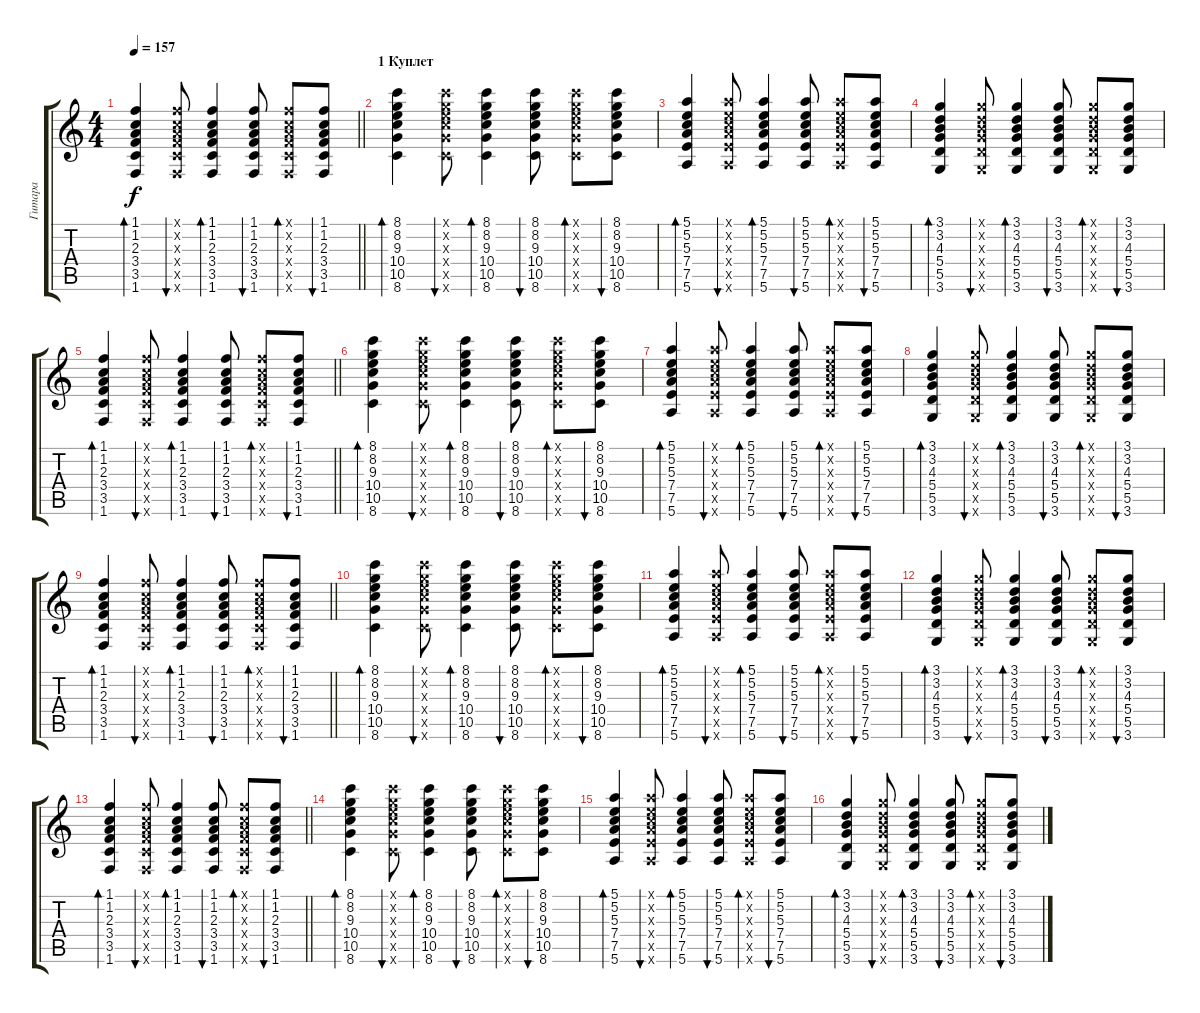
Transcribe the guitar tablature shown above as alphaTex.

\track ("Гитара" "Гитара") {instrument acousticguitarsteel}
\staff {score tabs}
\tuning (E4 B3 G3 D3 A2 E2) {hide}
\ts (4 4)
\tempo 157
\clef g2
\barLineRight lightlight
\ks c
(1.1 1.2 2.3 3.4 3.5 1.6).4{bd 30 dy f} (1.1{x} 1.2{x} 2.3{x} 3.4{x} 3.5{x} 1.6{x}).8{bu 30} (1.1 1.2 2.3 3.4 3.5 1.6).4{bd 30} (1.1 1.2 2.3 3.4 3.5 1.6).8{bu 30} (1.1{x} 1.2{x} 2.3{x} 3.4{x} 3.5{x} 1.6{x}).8{bd 30} (1.1 1.2 2.3 3.4 3.5 1.6).8{bu 30} |
\section ("" "1 Куплет")
(8.1 8.2 9.3 10.4 10.5 8.6).4{bd 30} (8.1{x} 8.2{x} 9.3{x} 10.4{x} 10.5{x} 8.6{x}).8{bu 30} (8.1 8.2 9.3 10.4 10.5 8.6).4{bd 30} (8.1 8.2 9.3 10.4 10.5 8.6).8{bu 30} (8.1{x} 8.2{x} 9.3{x} 10.4{x} 10.5{x} 8.6{x}).8{bd 30} (8.1 8.2 9.3 10.4 10.5 8.6).8{bu 30} |
(5.1 5.2 5.3 7.4 7.5 5.6).4{bd 30} (5.1{x} 5.2{x} 5.3{x} 7.4{x} 7.5{x} 5.6{x}).8{bu 30} (5.1 5.2 5.3 7.4 7.5 5.6).4{bd 30} (5.1 5.2 5.3 7.4 7.5 5.6).8{bu 30} (5.1{x} 5.2{x} 5.3{x} 7.4{x} 7.5{x} 5.6{x}).8{bd 30} (5.1 5.2 5.3 7.4 7.5 5.6).8{bu 30} |
(3.1 3.2 4.3 5.4 5.5 3.6).4{bd 30} (3.1{x} 3.2{x} 4.3{x} 5.4{x} 5.5{x} 3.6{x}).8{bu 30} (3.1 3.2 4.3 5.4 5.5 3.6).4{bd 30} (3.1 3.2 4.3 5.4 5.5 3.6).8{bu 30} (3.1{x} 3.2{x} 4.3{x} 5.4{x} 5.5{x} 3.6{x}).8{bd 30} (3.1 3.2 4.3 5.4 5.5 3.6).8{bu 30} |
\barLineRight lightlight
(1.1 1.2 2.3 3.4 3.5 1.6).4{bd 30} (1.1{x} 1.2{x} 2.3{x} 3.4{x} 3.5{x} 1.6{x}).8{bu 30} (1.1 1.2 2.3 3.4 3.5 1.6).4{bd 30} (1.1 1.2 2.3 3.4 3.5 1.6).8{bu 30} (1.1{x} 1.2{x} 2.3{x} 3.4{x} 3.5{x} 1.6{x}).8{bd 30} (1.1 1.2 2.3 3.4 3.5 1.6).8{bu 30} |
(8.1 8.2 9.3 10.4 10.5 8.6).4{bd 30} (8.1{x} 8.2{x} 9.3{x} 10.4{x} 10.5{x} 8.6{x}).8{bu 30} (8.1 8.2 9.3 10.4 10.5 8.6).4{bd 30} (8.1 8.2 9.3 10.4 10.5 8.6).8{bu 30} (8.1{x} 8.2{x} 9.3{x} 10.4{x} 10.5{x} 8.6{x}).8{bd 30} (8.1 8.2 9.3 10.4 10.5 8.6).8{bu 30} |
(5.1 5.2 5.3 7.4 7.5 5.6).4{bd 30} (5.1{x} 5.2{x} 5.3{x} 7.4{x} 7.5{x} 5.6{x}).8{bu 30} (5.1 5.2 5.3 7.4 7.5 5.6).4{bd 30} (5.1 5.2 5.3 7.4 7.5 5.6).8{bu 30} (5.1{x} 5.2{x} 5.3{x} 7.4{x} 7.5{x} 5.6{x}).8{bd 30} (5.1 5.2 5.3 7.4 7.5 5.6).8{bu 30} |
(3.1 3.2 4.3 5.4 5.5 3.6).4{bd 30} (3.1{x} 3.2{x} 4.3{x} 5.4{x} 5.5{x} 3.6{x}).8{bu 30} (3.1 3.2 4.3 5.4 5.5 3.6).4{bd 30} (3.1 3.2 4.3 5.4 5.5 3.6).8{bu 30} (3.1{x} 3.2{x} 4.3{x} 5.4{x} 5.5{x} 3.6{x}).8{bd 30} (3.1 3.2 4.3 5.4 5.5 3.6).8{bu 30} |
\barLineRight lightlight
(1.1 1.2 2.3 3.4 3.5 1.6).4{bd 30} (1.1{x} 1.2{x} 2.3{x} 3.4{x} 3.5{x} 1.6{x}).8{bu 30} (1.1 1.2 2.3 3.4 3.5 1.6).4{bd 30} (1.1 1.2 2.3 3.4 3.5 1.6).8{bu 30} (1.1{x} 1.2{x} 2.3{x} 3.4{x} 3.5{x} 1.6{x}).8{bd 30} (1.1 1.2 2.3 3.4 3.5 1.6).8{bu 30} |
(8.1 8.2 9.3 10.4 10.5 8.6).4{bd 30} (8.1{x} 8.2{x} 9.3{x} 10.4{x} 10.5{x} 8.6{x}).8{bu 30} (8.1 8.2 9.3 10.4 10.5 8.6).4{bd 30} (8.1 8.2 9.3 10.4 10.5 8.6).8{bu 30} (8.1{x} 8.2{x} 9.3{x} 10.4{x} 10.5{x} 8.6{x}).8{bd 30} (8.1 8.2 9.3 10.4 10.5 8.6).8{bu 30} |
(5.1 5.2 5.3 7.4 7.5 5.6).4{bd 30} (5.1{x} 5.2{x} 5.3{x} 7.4{x} 7.5{x} 5.6{x}).8{bu 30} (5.1 5.2 5.3 7.4 7.5 5.6).4{bd 30} (5.1 5.2 5.3 7.4 7.5 5.6).8{bu 30} (5.1{x} 5.2{x} 5.3{x} 7.4{x} 7.5{x} 5.6{x}).8{bd 30} (5.1 5.2 5.3 7.4 7.5 5.6).8{bu 30} |
(3.1 3.2 4.3 5.4 5.5 3.6).4{bd 30} (3.1{x} 3.2{x} 4.3{x} 5.4{x} 5.5{x} 3.6{x}).8{bu 30} (3.1 3.2 4.3 5.4 5.5 3.6).4{bd 30} (3.1 3.2 4.3 5.4 5.5 3.6).8{bu 30} (3.1{x} 3.2{x} 4.3{x} 5.4{x} 5.5{x} 3.6{x}).8{bd 30} (3.1 3.2 4.3 5.4 5.5 3.6).8{bu 30} |
\barLineRight lightlight
(1.1 1.2 2.3 3.4 3.5 1.6).4{bd 30} (1.1{x} 1.2{x} 2.3{x} 3.4{x} 3.5{x} 1.6{x}).8{bu 30} (1.1 1.2 2.3 3.4 3.5 1.6).4{bd 30} (1.1 1.2 2.3 3.4 3.5 1.6).8{bu 30} (1.1{x} 1.2{x} 2.3{x} 3.4{x} 3.5{x} 1.6{x}).8{bd 30} (1.1 1.2 2.3 3.4 3.5 1.6).8{bu 30} |
(8.1 8.2 9.3 10.4 10.5 8.6).4{bd 30} (8.1{x} 8.2{x} 9.3{x} 10.4{x} 10.5{x} 8.6{x}).8{bu 30} (8.1 8.2 9.3 10.4 10.5 8.6).4{bd 30} (8.1 8.2 9.3 10.4 10.5 8.6).8{bu 30} (8.1{x} 8.2{x} 9.3{x} 10.4{x} 10.5{x} 8.6{x}).8{bd 30} (8.1 8.2 9.3 10.4 10.5 8.6).8{bu 30} |
(5.1 5.2 5.3 7.4 7.5 5.6).4{bd 30} (5.1{x} 5.2{x} 5.3{x} 7.4{x} 7.5{x} 5.6{x}).8{bu 30} (5.1 5.2 5.3 7.4 7.5 5.6).4{bd 30} (5.1 5.2 5.3 7.4 7.5 5.6).8{bu 30} (5.1{x} 5.2{x} 5.3{x} 7.4{x} 7.5{x} 5.6{x}).8{bd 30} (5.1 5.2 5.3 7.4 7.5 5.6).8{bu 30} |
(3.1 3.2 4.3 5.4 5.5 3.6).4{bd 30} (3.1{x} 3.2{x} 4.3{x} 5.4{x} 5.5{x} 3.6{x}).8{bu 30} (3.1 3.2 4.3 5.4 5.5 3.6).4{bd 30} (3.1 3.2 4.3 5.4 5.5 3.6).8{bu 30} (3.1{x} 3.2{x} 4.3{x} 5.4{x} 5.5{x} 3.6{x}).8{bd 30} (3.1 3.2 4.3 5.4 5.5 3.6).8{bu 30}
